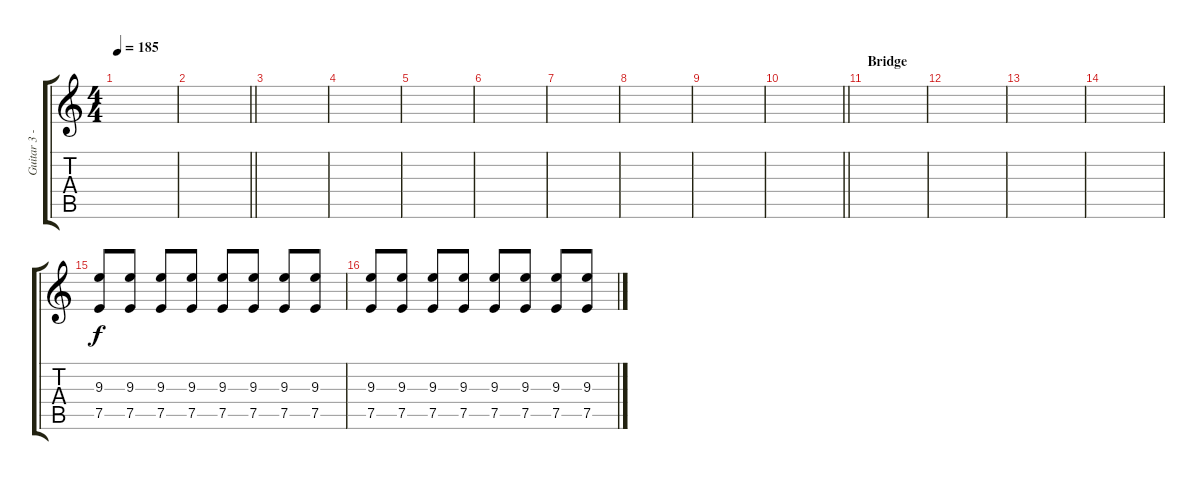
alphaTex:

\track ("Guitar 3 - Gers" "Guitar 3 -") {instrument overdrivenguitar}
\staff {score tabs}
\tuning (E4 B3 G3 D3 A2 E2) {hide}
\ts (4 4)
\tempo 185
\clef g2
\ks c
|
\barLineRight lightlight
|
\section ("" "")
|
|
|
|
|
|
|
\barLineRight lightlight
|
\section ("" "Bridge")
|
|
|
|
(9.3 7.5).8{volume 14 balance 0} (9.3 7.5).8 (9.3 7.5).8 (9.3 7.5).8 (9.3 7.5).8 (9.3 7.5).8 (9.3 7.5).8 (9.3 7.5).8 |
(9.3 7.5).8 (9.3 7.5).8 (9.3 7.5).8 (9.3 7.5).8 (9.3 7.5).8 (9.3 7.5).8 (9.3 7.5).8 (9.3 7.5).8
